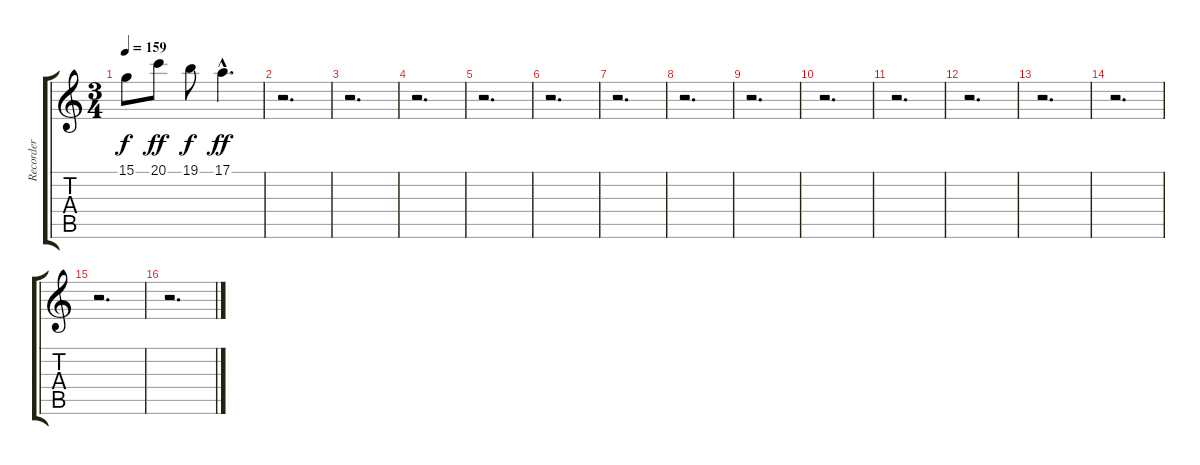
\track ("Recorder" "Recorder") {instrument recorder}
\staff {score tabs}
\tuning (E4 B3 G3 D3 A2 E2) {hide}
\ts (3 4)
\tempo 159
\clef g2
\ks c
15.1.8{dy f} 20.1.8{dy ff} 19.1.8{dy f} 17.1{hac}.4{d dy ff} |
r.2{d} |
r.2{d} |
r.2{d} |
r.2{d} |
r.2{d} |
r.2{d} |
r.2{d} |
r.2{d} |
r.2{d} |
r.2{d} |
r.2{d} |
r.2{d} |
r.2{d} |
r.2{d} |
r.2{d}
